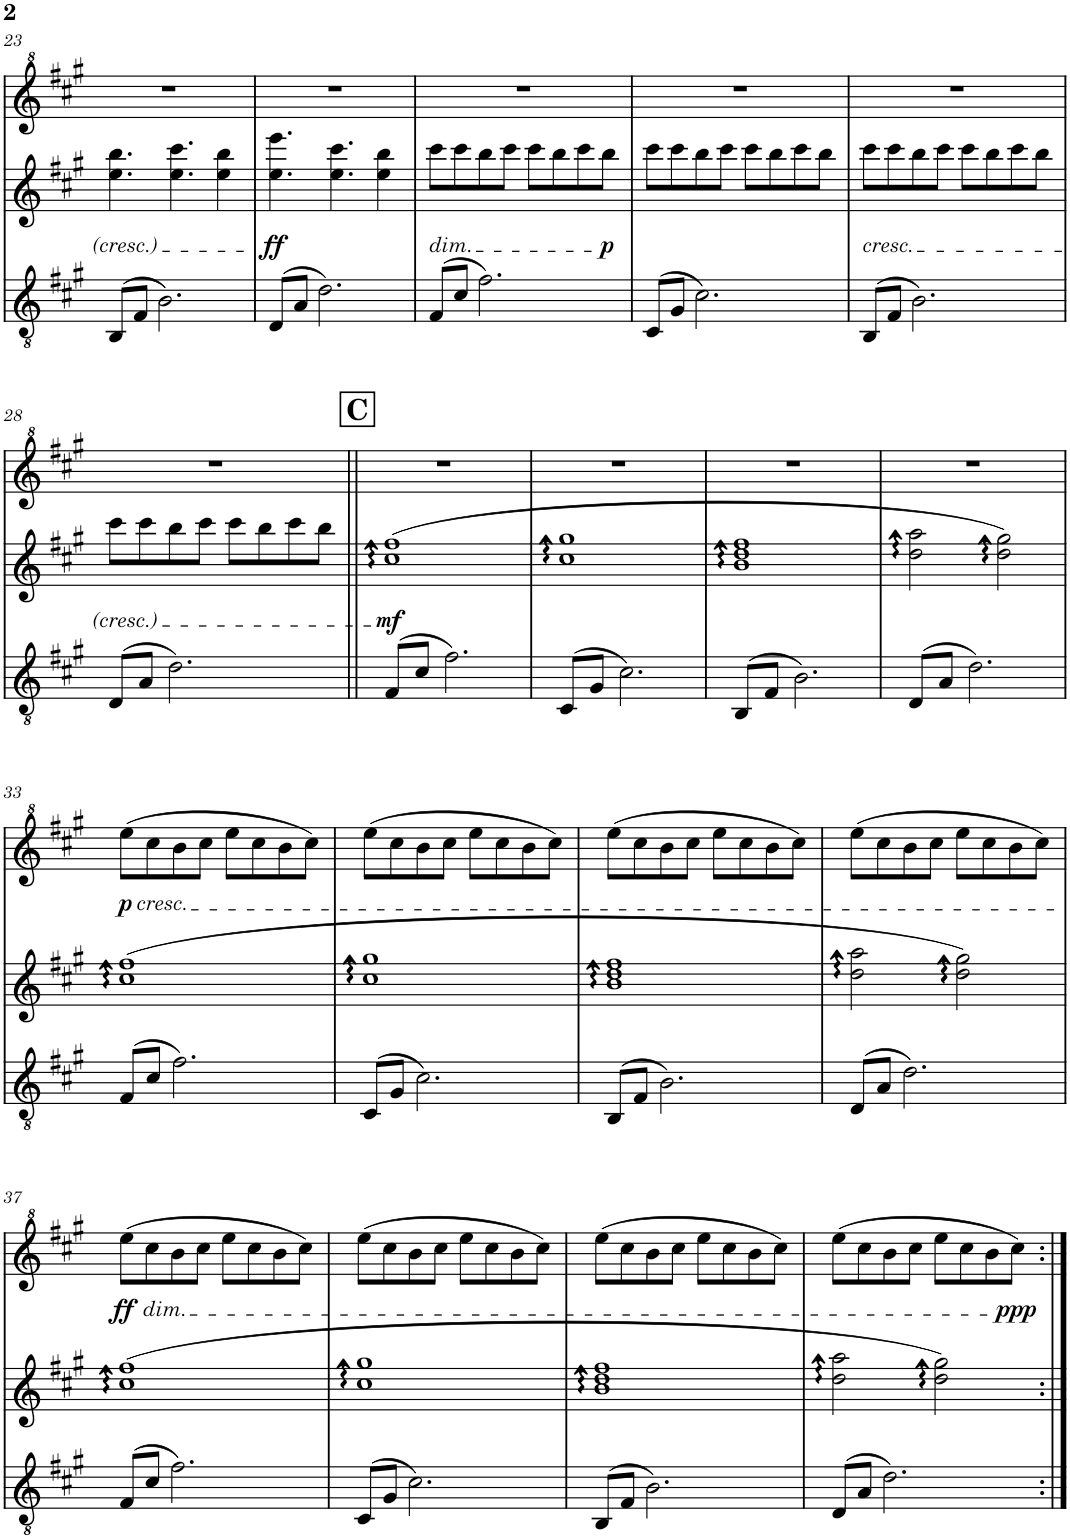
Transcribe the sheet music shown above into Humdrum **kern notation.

**kern	**kern	**dynam	**kern	**dynam
*part3	*part2	*part2	*part1	*part1
*staff3	*staff2	*staff2	*staff1	*staff1
*I"Piano 2	*I"Piano 1	*	*I"Piano	*
*I'Pno	*I'Pno	*	*I'Pno	*
!!LO:PB:g=z
*clefGv2	*clefG2	*	*clefG^2	*
*k[f#c#g#]	*k[f#c#g#]	*	*k[f#c#g#]	*
*M4/4	*M4/4	*	*M4/4	*
=23	=23	=23	=23	=23
(8BB/L	4.ee\ 4.bb\	.	1r	.
8F#/J	.	.	.	.
2.B\)	.	.	.	.
.	4.ee\ 4.ccc#\	.	.	.
.	4ee\ 4bb\	.	.	.
=24	=24	=24	=24	=24
!	!	!LO:DY:b	!	!
(8D/L	4.ee\ 4.eee\	ff	1r	.
8A/J	.	.	.	.
2.d\)	.	.	.	.
.	4.ee\ 4.ccc#\	.	.	.
.	4ee\ 4bb\	.	.	.
=25	=25	=25	=25	=25
!	!LO:TX:b:i:t=dim.	!	!	!
(8F#/L	8ccc#\L	.	1r	.
8c#/J	8ccc#\	.	.	.
2.f#\)	8bb\	.	.	.
.	8ccc#\J	.	.	.
.	8ccc#\L	.	.	.
.	8bb\	.	.	.
.	8ccc#\	.	.	.
!	!	!LO:DY:b	!	!
.	8bb\J	p	.	.
=26	=26	=26	=26	=26
(8C#/L	8ccc#\L	.	1r	.
8G#/J	8ccc#\	.	.	.
2.c#\)	8bb\	.	.	.
.	8ccc#\J	.	.	.
.	8ccc#\L	.	.	.
.	8bb\	.	.	.
.	8ccc#\	.	.	.
.	8bb\J	.	.	.
=27	=27	=27	=27	=27
!	!LO:TX:b:i:t=cresc.	!	!	!
(8BB/L	8ccc#\L	.	1r	.
8F#/J	8ccc#\	.	.	.
2.B\)	8bb\	.	.	.
.	8ccc#\J	.	.	.
.	8ccc#\L	.	.	.
.	8bb\	.	.	.
.	8ccc#\	.	.	.
.	8bb\J	.	.	.
!!LO:LB:g=z
=28	=28	=28	=28	=28
(8D/L	8ccc#\L	.	1r	.
8A/J	8ccc#\	.	.	.
2.d\)	8bb\	.	.	.
.	8ccc#\J	.	.	.
.	8ccc#\L	.	.	.
.	8bb\	.	.	.
.	8ccc#\	.	.	.
.	8bb\J	.	.	.
!!LO:REH:place=s1:a:B:cj:fs=14:t=C
=29||	=29||	=29||	=29||	=29||
!	!	!LO:DY:b	!	!
(8F#/L	(1cc#:: 1ff#::	mf	1r	.
8c#/J	.	.	.	.
2.f#\)	.	.	.	.
=30	=30	=30	=30	=30
(8C#/L	1cc#:: 1gg#::	.	1r	.
8G#/J	.	.	.	.
2.c#\)	.	.	.	.
=31	=31	=31	=31	=31
(8BB/L	1b:: 1dd:: 1ff#::	.	1r	.
8F#/J	.	.	.	.
2.B\)	.	.	.	.
=32	=32	=32	=32	=32
(8D/L	2dd\:: 2aa\::	.	1r	.
8A/J	.	.	.	.
2.d\)	.	.	.	.
.	2dd\:: 2gg#\::)	.	.	.
!!LO:LB:g=z
=33	=33	=33	=33	=33
!	!	!	!LO:TX:b:i:t=cresc.	!
!	!	!	!	!LO:DY:b
(8F#/L	(1cc#:: 1ff#::	.	(8eee\L	p
8c#/J	.	.	8ccc#\	.
2.f#\)	.	.	8bb\	.
.	.	.	8ccc#\J	.
.	.	.	8eee\L	.
.	.	.	8ccc#\	.
.	.	.	8bb\	.
.	.	.	8ccc#\J)	.
=34	=34	=34	=34	=34
(8C#/L	1cc#:: 1gg#::	.	(8eee\L	.
8G#/J	.	.	8ccc#\	.
2.c#\)	.	.	8bb\	.
.	.	.	8ccc#\J	.
.	.	.	8eee\L	.
.	.	.	8ccc#\	.
.	.	.	8bb\	.
.	.	.	8ccc#\J)	.
=35	=35	=35	=35	=35
(8BB/L	1b:: 1dd:: 1ff#::	.	(8eee\L	.
8F#/J	.	.	8ccc#\	.
2.B\)	.	.	8bb\	.
.	.	.	8ccc#\J	.
.	.	.	8eee\L	.
.	.	.	8ccc#\	.
.	.	.	8bb\	.
.	.	.	8ccc#\J)	.
=36	=36	=36	=36	=36
(8D/L	2dd\:: 2aa\::	.	(8eee\L	.
8A/J	.	.	8ccc#\	.
2.d\)	.	.	8bb\	.
.	.	.	8ccc#\J	.
.	2dd\:: 2gg#\::)	.	8eee\L	.
.	.	.	8ccc#\	.
.	.	.	8bb\	.
.	.	.	8ccc#\J)	.
!!LO:LB:g=z
=37	=37	=37	=37	=37
!	!	!	!LO:TX:b:i:t=dim.	!
!	!	!	!	!LO:DY:b
(8F#/L	(1cc#:: 1ff#::	.	(8eee\L	ff
8c#/J	.	.	8ccc#\	.
2.f#\)	.	.	8bb\	.
.	.	.	8ccc#\J	.
.	.	.	8eee\L	.
.	.	.	8ccc#\	.
.	.	.	8bb\	.
.	.	.	8ccc#\J)	.
=38	=38	=38	=38	=38
(8C#/L	1cc#:: 1gg#::	.	(8eee\L	.
8G#/J	.	.	8ccc#\	.
2.c#\)	.	.	8bb\	.
.	.	.	8ccc#\J	.
.	.	.	8eee\L	.
.	.	.	8ccc#\	.
.	.	.	8bb\	.
.	.	.	8ccc#\J)	.
=39	=39	=39	=39	=39
(8BB/L	1b:: 1dd:: 1ff#::	.	(8eee\L	.
8F#/J	.	.	8ccc#\	.
2.B\)	.	.	8bb\	.
.	.	.	8ccc#\J	.
.	.	.	8eee\L	.
.	.	.	8ccc#\	.
.	.	.	8bb\	.
.	.	.	8ccc#\J)	.
=40	=40	=40	=40	=40
(8D/L	2dd\:: 2aa\::	.	(8eee\L	.
8A/J	.	.	8ccc#\	.
2.d\)	.	.	8bb\	.
.	.	.	8ccc#\J	.
.	2dd\:: 2gg#\::)	.	8eee\L	.
.	.	.	8ccc#\	.
.	.	.	8bb\	.
!	!	!	!	!LO:DY:b
.	.	.	8ccc#\J)	ppp
=:|!	=:|!	=:|!	=:|!	=:|!
*-	*-	*-	*-	*-
